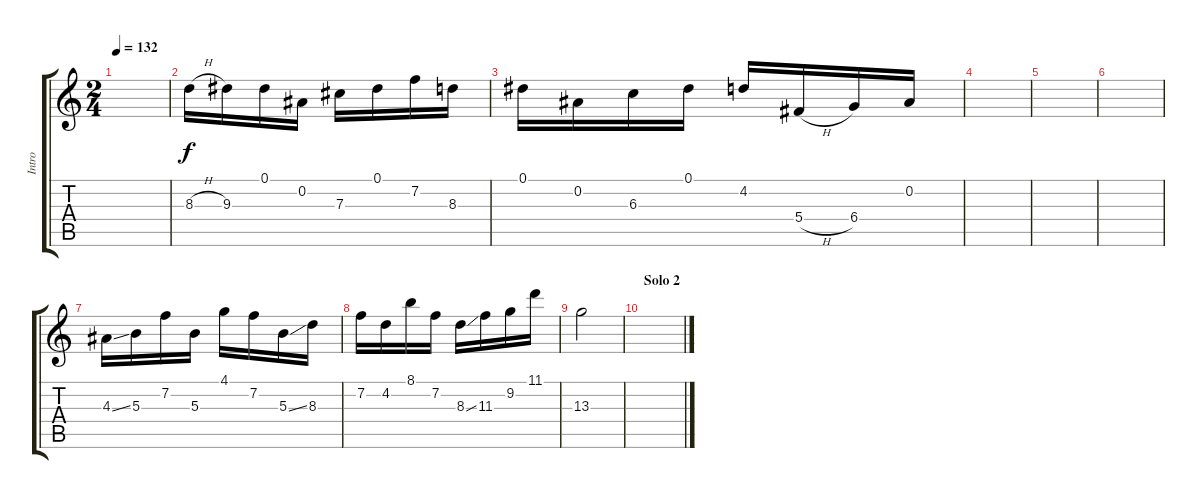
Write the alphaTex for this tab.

\track ("Intro" "Intro") {instrument acousticguitarnylon}
\staff {score tabs}
\tuning (Eb4 Bb3 Gb3 Db3 Ab2 Eb2) {hide}
\ts (2 4)
\tempo 132
\clef g2
\ks c
|
8.3{h}.16 9.3.16 0.1.16 0.2.16 7.3.16 0.1.16 7.2.16 8.3.16 |
0.1.16 0.2.16 6.3.16 0.1.16 4.2.16 5.4{h}.16 6.4.16 0.2.16 |
|
|
|
4.3{ss}.16 5.3.16 7.2.16 5.3.16 4.1.16 7.2.16 5.3{ss}.16 8.3.16 |
7.2.16 4.2.16 8.1.16 7.2.16 8.3{ss}.16 11.3.16 9.2.16 11.1.16 |
13.3.2 |
\section ("" "Solo 2")
